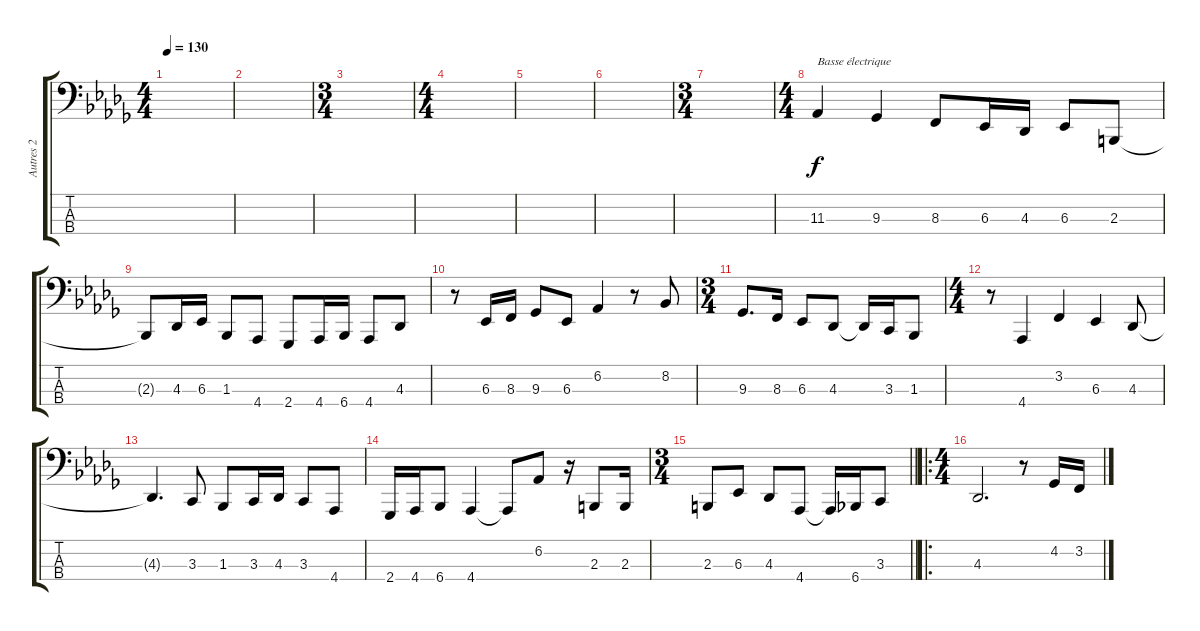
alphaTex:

\track ("Autres 2" "Autres 2") {instrument marimba}
\staff {score tabs}
\tuning (G2 D2 A1 E1) {hide}
\ts (4 4)
\tempo 130
\clef f4
\ks db
|
|
\ts (3 4)
|
\ts (4 4)
|
|
|
\ts (3 4)
|
\ts (4 4)
11.3.4{txt "Basse électrique" instrument electricbassfinger} 9.3.4 8.3.8 6.3.16 4.3.16 6.3.8 2.3.8 |
2.3{t}.8 4.3.16 6.3.16 1.3.8 4.4.8 2.4.8 4.4.16 6.4.16 4.4.8 4.3.8 |
r.8 6.3.16 8.3.16 9.3.8 6.3.8 6.2.4 r.8 8.2.8 |
\ts (3 4)
9.3.8{d} 8.3.16 6.3.8 4.3.8 4.3{t}.16 3.3.16 1.3.8 |
\ts (4 4)
r.8 4.4.4 3.2.4 6.3.4 4.3.8 |
4.3{t}.4{d} 3.3.8 1.3.8 3.3.16 4.3.16 3.3.8 4.4.8 |
2.4.16 4.4.16 6.4.8 4.4.4 4.4{t}.8 6.2.8 r.16 2.3.8 2.3.16 |
\ts (3 4)
\barLineRight lightlight
2.3.8 6.3.8 4.3.8 4.4.8 4.4{t}.16 6.4.16 3.3.8 |
\ro
\ts (4 4)
4.3.2{d} r.8 4.2.16 3.2.16
